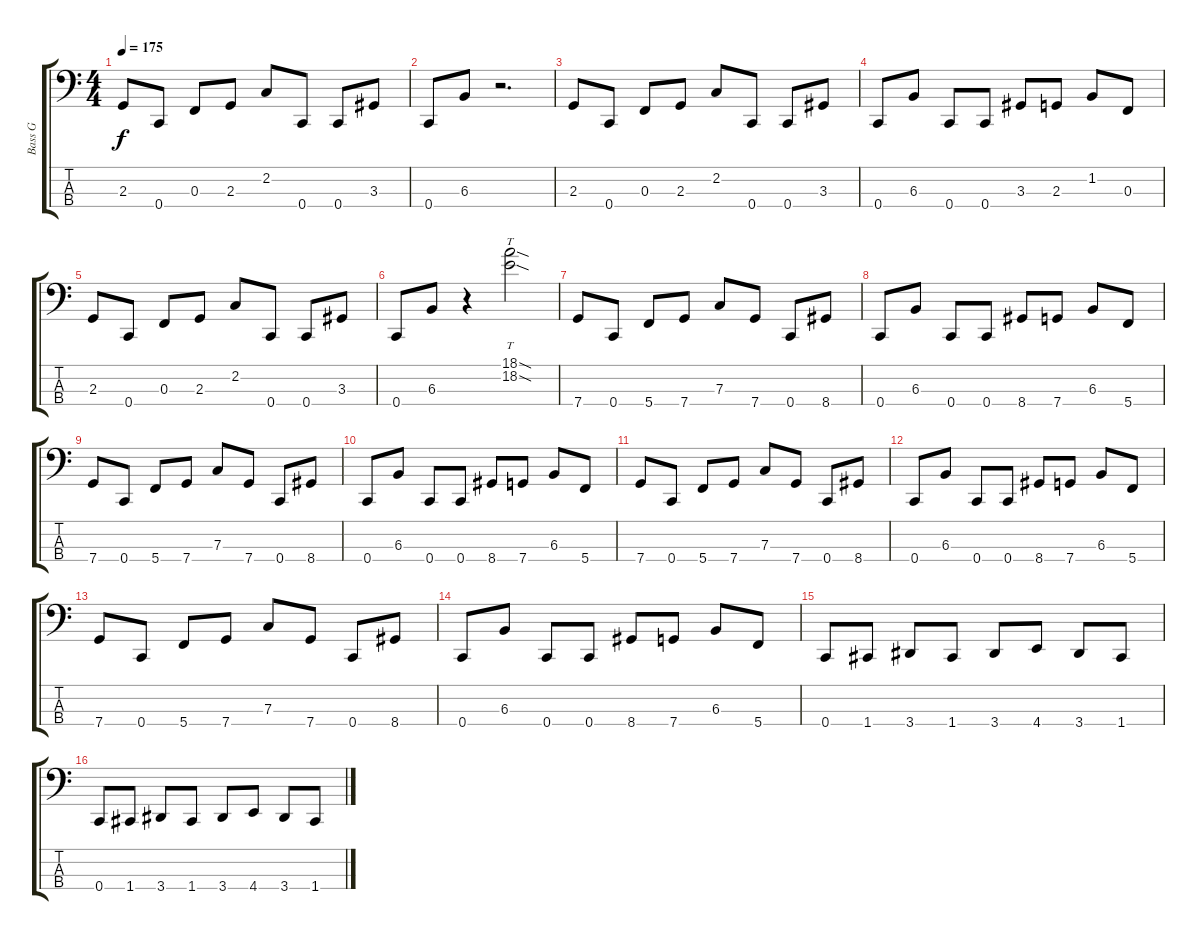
\track ("Bass G" "Bass G") {instrument electricbassfinger}
\staff {score tabs}
\tuning (Eb2 Bb1 F1 C1) {hide}
\ts (4 4)
\tempo 175
\clef f4
\ks c
2.3.8{dy f} 0.4.8 0.3.8 2.3.8 2.2.8 0.4.8 0.4.8 3.3.8 |
0.4.8 6.3.8 r.2{d} |
2.3.8 0.4.8 0.3.8 2.3.8 2.2.8 0.4.8 0.4.8 3.3.8 |
0.4.8 6.3.8 0.4.8 0.4.8 3.3.8 2.3.8 1.2.8 0.3.8 |
2.3.8 0.4.8 0.3.8 2.3.8 2.2.8 0.4.8 0.4.8 3.3.8 |
0.4.8 6.3.8 r.4 (18.1{sod} 18.2{sod}).2{tt} |
7.4.8 0.4.8 5.4.8 7.4.8 7.3.8 7.4.8 0.4.8 8.4.8 |
0.4.8 6.3.8 0.4.8 0.4.8 8.4.8 7.4.8 6.3.8 5.4.8 |
7.4.8 0.4.8 5.4.8 7.4.8 7.3.8 7.4.8 0.4.8 8.4.8 |
0.4.8 6.3.8 0.4.8 0.4.8 8.4.8 7.4.8 6.3.8 5.4.8 |
7.4.8 0.4.8 5.4.8 7.4.8 7.3.8 7.4.8 0.4.8 8.4.8 |
0.4.8 6.3.8 0.4.8 0.4.8 8.4.8 7.4.8 6.3.8 5.4.8 |
7.4.8 0.4.8 5.4.8 7.4.8 7.3.8 7.4.8 0.4.8 8.4.8 |
0.4.8 6.3.8 0.4.8 0.4.8 8.4.8 7.4.8 6.3.8 5.4.8 |
0.4.8 1.4.8 3.4.8 1.4.8 3.4.8 4.4.8 3.4.8 1.4.8 |
0.4.8 1.4.8 3.4.8 1.4.8 3.4.8 4.4.8 3.4.8 1.4.8
